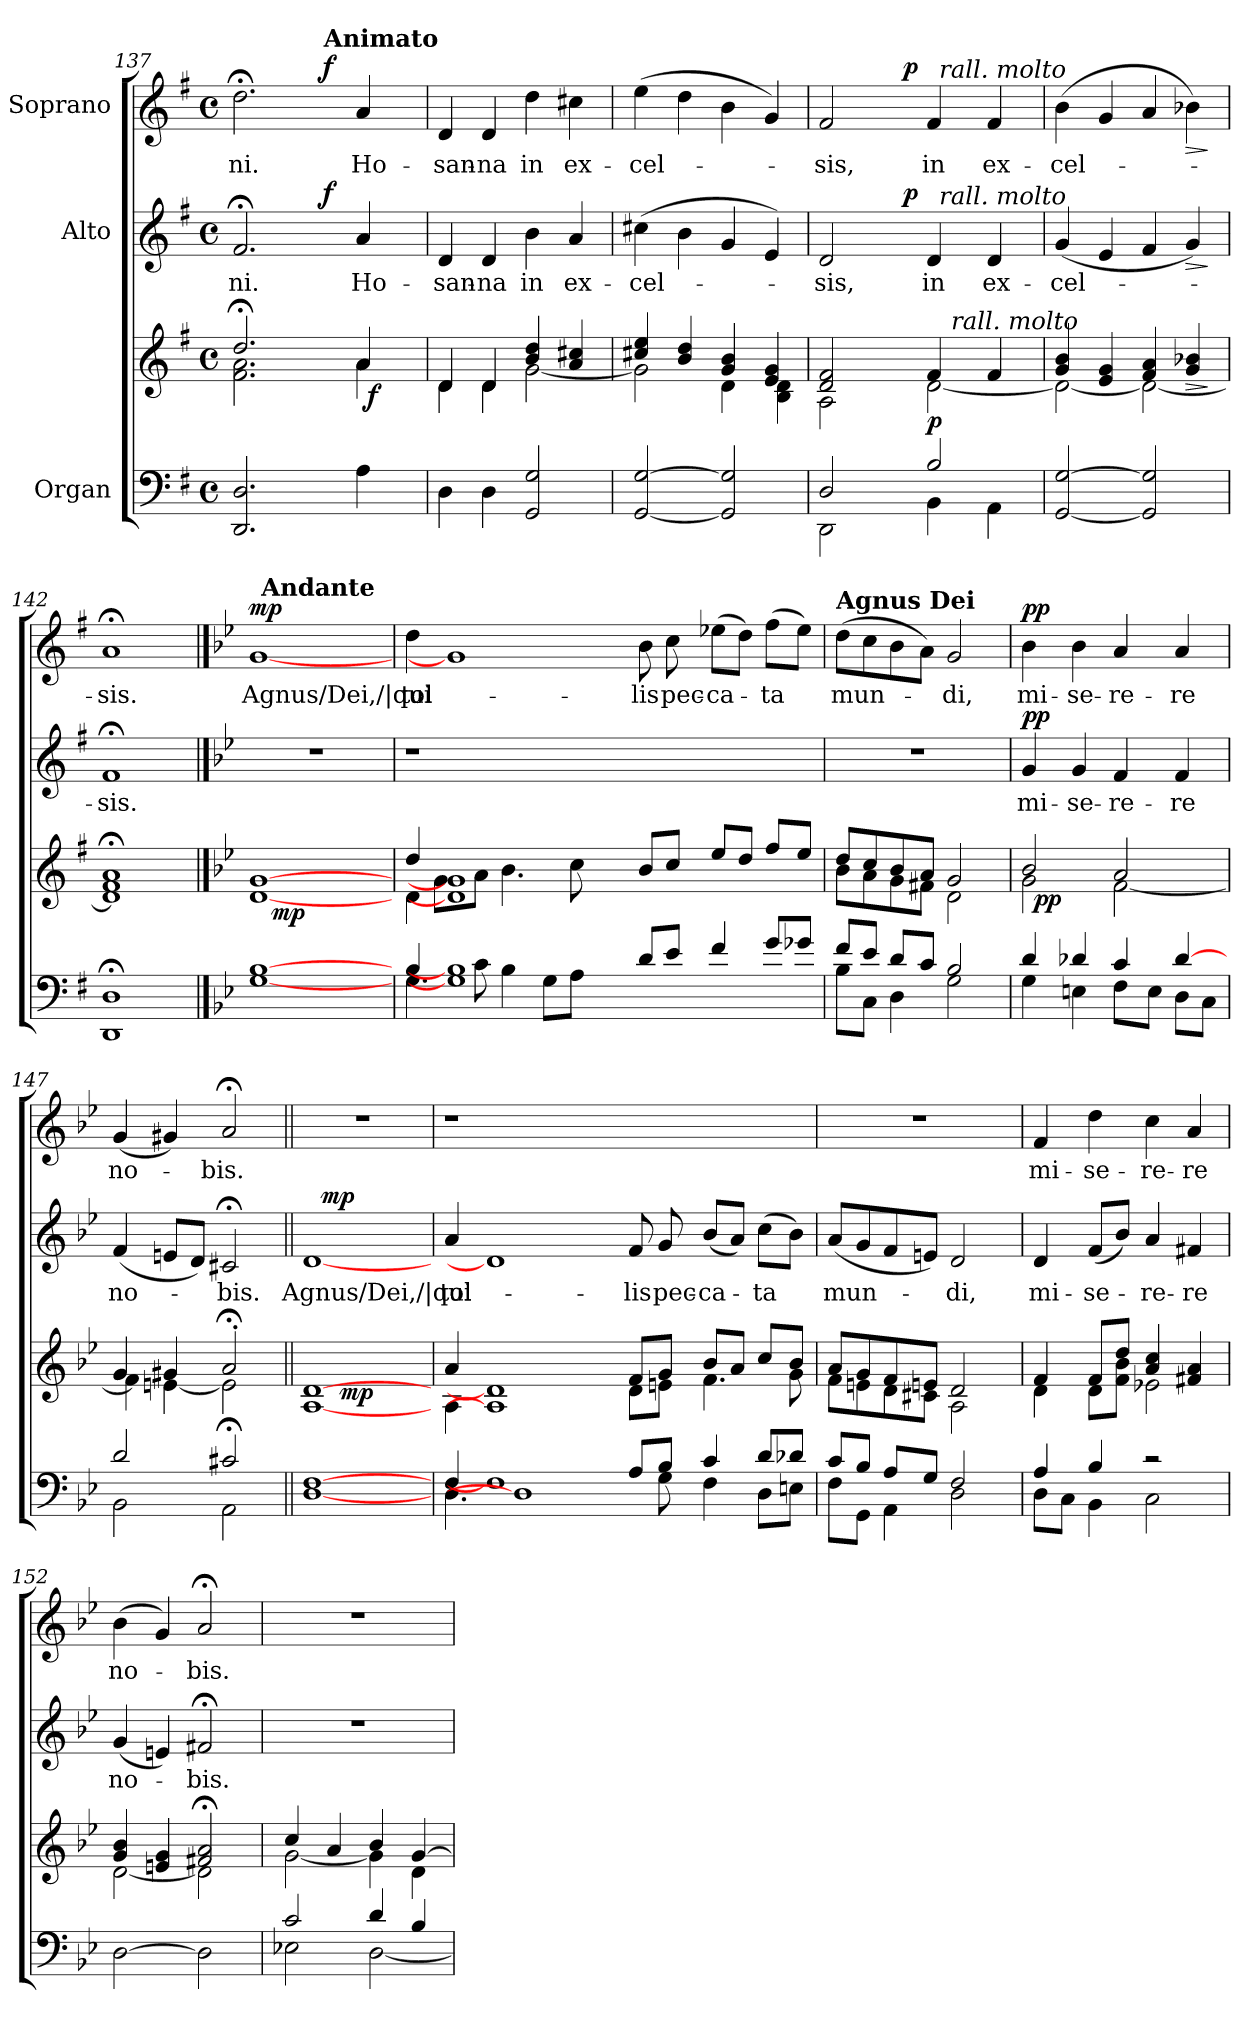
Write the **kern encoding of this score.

**kern	**kern	**dynam	**kern	**text	**dynam	**kern	**text	**dynam
*part3	*part3	*part3	*part2	*part2	*part2	*part1	*part1	*part1
*staff4	*staff3	*staff3/4	*staff2	*staff2	*staff2	*staff1	*staff1	*staff1
*I"Organ	*	*	*I"Alto	*	*	*I"Soprano	*	*
*clefF4	*clefG2	*	*clefG2	*	*	*clefG2	*	*
*k[f#]	*k[f#]	*	*k[f#]	*	*	*k[f#]	*	*
*G:	*G:	*	*G:	*	*	*G:	*	*
*M4/4	*M4/4	*	*M4/4	*	*	*M4/4	*	*
*met(c)	*met(c)	*	*met(c)	*	*	*met(c)	*	*
=137	=137	=137	=137	=137	=137	=137	=137	=137
*	*^	*	*	*	*	*	*	*
!	!	!	!	!	!LO:LY:b	!	!	!LO:LY:b	!
*	*	*^	*	*^	*	*	*^	*	*
2.DD/ 2.D/	2.dd;</	2.f#\ 2.a\	2ryy	.	2.f#;</	2ryy	-ni.	.	2.dd;<\	2ryy	-ni.	.
.	.	.	4ryy	.	.	16.ryy	.	.	.	16.ryy	.	.
!	!	!	!	!	!	!	!	!	!	!LO:TX:a:B:t=Animato	!	!
!	!	!	!	!	!	!	!	!LO:DY:b	!	!	!	!LO:DY:b
.	.	.	.	.	.	4ryy	.	f	.	4ryy	.	f
!	!	!	!	!	!	!	!LO:LY:b	!	!	!	!LO:LY:b	!
4A\	4a/	4a\	32ryy	.	4a/	.	Ho-	.	4a/	.	Ho-	.
!	!	!	!	!LO:DY:b	!	!	!	!	!	!	!	!
.	.	.	8..ryy	f	.	.	.	.	.	.	.	.
.	.	.	.	.	.	8ryy	.	.	.	8ryy	.	.
.	.	.	.	.	.	32ryy	.	.	.	32ryy	.	.
!!LO:LB:g=z
=138	=138	=138	=138	=138	=138	=138	=138	=138	=138	=138	=138	=138
!	!	!	!	!	!	!	!LO:LY:b	!	!	!	!LO:LY:b	!
*	*	*v	*v	*	*	*	*	*	*v	*v	*	*
*	*	*	*	*v	*v	*	*	*	*	*
4D\	4d/	4d\	.	4d/	-san-	.	4d/	-san-	.
!	!	!	!	!	!LO:LY:b	!	!	!LO:LY:b	!
4D\	4d/	4d\	.	4d/	-na	.	4d/	-na	.
!	!	!	!	!	!LO:LY:b	!	!	!LO:LY:b	!
2GG/ 2G/	4b/ 4dd/	[<2g\	.	4b\	in	.	4dd\	in	.
!	!	!	!	!	!LO:LY:b	!	!	!LO:LY:b	!
.	4a/ 4cc#X/	.	.	4a/	ex-	.	4cc#X\	ex-	.
=139	=139	=139	=139	=139	=139	=139	=139	=139	=139
!	!	!	!	!	!LO:LY:b	!	!	!LO:LY:b	!
[2GG/ [2G/	4cc#X/ 4ee/	2g\]	.	(>4cc#X\	-cel-	.	(>4ee\	-cel-	.
.	4b/ 4dd/	.	.	4b\	.	.	4dd\	.	.
2GG/] 2G/]	4g/ 4b/	4d\	.	4g/	.	.	4b\	.	.
.	4e/ 4g/	4B\ 4d\	.	4e/)	.	.	4g/)	.	.
=140	=140	=140	=140	=140	=140	=140	=140	=140	=140
*^	*	*	*	*	*	*	*	*	*
!	!	!	!	!	!	!LO:LY:b	!	!	!LO:LY:b	!
*	*	*	*^	*	*^	*	*	*^	*	*
*	*	*	*	*	*	*	*^	*	*	*	*^	*	*
2D/	2DD\	2d/ 2f#/	2A\	2ryy	.	2d/	4ryy	2ryy	-sis,	.	2f#/	4ryy	2ryy	-sis,	.
.	.	.	.	.	.	.	8ryy	.	.	.	.	8ryy	.	.	.
.	.	.	.	.	.	.	32ryy	.	.	.	.	32ryy	.	.	.
!	!	!	!	!	!	!	!	!	!	!LO:DY:b	!	!	!	!	!LO:DY:b
.	.	.	.	.	.	.	2ryy	.	.	p	.	2ryy	.	.	p
!	!	!	!	!	!LO:DY:b	!	!	!	!LO:LY:b	!	!	!	!	!LO:LY:b	!
2B/	4BB\	4f#/	[<2d\	16ryy	p	4d/	.	32ryy	in	.	4f#/	.	32ryy	in	.
!	!	!	!	!	!	!	!	!	!	!	!	!	!LO:TX:a:i:t=rall. molto	!	!
!	!	!	!	!	!	!	!	!LO:TX:a:i:t=rall. molto	!	!	!	!	!	!	!
.	.	.	.	.	.	.	.	4...ryy	.	.	.	.	4...ryy	.	.
!	!	!	!	!LO:TX:a:i:t=rall. molto	!	!	!	!	!	!	!	!	!	!	!
.	.	.	.	4..ryy	.	.	.	.	.	.	.	.	.	.	.
!	!	!	!	!	!	!	!	!	!LO:LY:b	!	!	!	!	!LO:LY:b	!
.	4AA\	4f#/	.	.	.	4d/	.	.	ex-	.	4f#/	.	.	ex-	.
.	.	.	.	.	.	.	16.ryy	.	.	.	.	16.ryy	.	.	.
=141	=141	=141	=141	=141	=141	=141	=141	=141	=141	=141	=141	=141	=141	=141	=141
!	!	!	!	!	!	!	!	!	!LO:LY:b	!	!	!	!	!LO:LY:b	!
*v	*v	*	*	*	*	*v	*v	*v	*	*	*v	*v	*v	*	*
*	*	*v	*v	*	*	*	*	*	*	*
[2GG/ [2G/	4g/ 4b/	2d\_	.	(<4g/	-cel-	.	(>4b\	-cel-	.
.	4e/ 4g/	.	.	4e/	.	.	4g/	.	.
2GG/] 2G/]	4f#/ 4a/	2d\_	.	4f#/	.	.	4a/	.	.
!	!	!	!LO:HP:b	!	!	!LO:HP:b	!	!	!LO:HP:b
.	4g/ 4b-X/	.	>	4g/)	.	>	4b-X\)	.	>
*	*v	*v	*	*	*	*	*	*	*
.	.	]	.	.	]	.	.	]
=142	=142	=142	=142	=142	=142	=142	=142	=142
*	*^	*	*	*	*	*	*	*
!	!	!	!	!	!LO:LY:b	!	!	!LO:LY:b	!
1DD;< 1D;<	1f#;< 1a;<	1d]	.	1f#;<	-sis.	.	1a;<	-sis.	.
!!LO:LB:g=z
==143	==143	==143	==143	==143	==143	==143	==143	==143	==143
*k[b-e-]	*k[b-e-]	*	*	*k[b-e-]	*	*	*k[b-e-]	*	*
*B-:	*B-:	*	*	*B-:	*	*	*B-:	*	*
!	!	!	!	!	!	!	!	!LO:LY:b	!LO:DY:b
*	*	*	*	*	*	*	*^	*	*
[1G [1B-	[1d [1g	16ryy	.	1r	.	.	[1g	32ryy	Agnus/Dei,/|qui	mp
!	!	!	!	!	!	!	!	!LO:TX:a:B:t=Andante	!	!
.	.	.	.	.	.	.	.	2ryy	.	.
!	!	!	!LO:DY:b	!	!	!	!	!	!	!
.	.	2...ryy	mp	.	.	.	.	.	.	.
.	.	.	.	.	.	.	.	4...ryy	.	.
=144	=144	=144	=144	=144	=144	=144	=144	=144	=144	=144
*^	*	*	*	*	*	*	*	*	*	*
!	!	!	!	!	!	!	!	!	!	!LO:LY:b	!
*	*	*	*	*	*	*	*	*v	*v	*	*
4B-/	4.G\	4dd/	4d\	.	1r	.	.	4dd\	tol-	.
1G] 1B-]	.	1d] 1g]	8g\L	.	.	.	.	1g]	.	.
.	8c\	.	8a\J	.	.	.	.	.	.	.
.	4B-\	.	4.b-\	.	.	.	.	.	.	.
.	8G\L	.	.	.	.	.	.	.	.	.
.	8A\J	.	8cc\	.	.	.	.	.	.	.
.	1ryy	.	1ryy	.	1ryy	.	.	.	.	.
!	!	!	!	!	!	!	!	!	!LO:LY:b	!
8d/L	.	8b-/L	.	.	.	.	.	8b-\	-lis	.
!	!	!	!	!	!	!	!	!	!LO:LY:b	!
8e-/J	.	8cc/J	.	.	.	.	.	8cc\	pec-	.
!	!	!	!	!	!	!	!	!	!LO:LY:b	!
4f/	.	8ee-/L	.	.	.	.	.	(>8ee-X\L	-ca-	.
.	.	8dd/J	.	.	.	.	.	8dd\J)	.	.
!	!	!	!	!	!	!	!	!	!LO:LY:b	!
8g/L	.	8ff/L	.	.	.	.	.	(>8ff\L	-ta	.
8g-X/J	.	8ee-/J	.	.	.	.	.	8ee-\J)	.	.
=145	=145	=145	=145	=145	=145	=145	=145	=145	=145	=145
!	!	!	!	!	!	!	!	!LO:TX:a:B:t=Agnus Dei	!	!
!	!	!	!	!	!	!	!	!	!LO:LY:b	!
8f/L	8B-\L	8dd/L	8b-\L	.	1r	.	.	(>8dd\L	mun-	.
8e-/J	8C\J	8cc/	8a\	.	.	.	.	8cc\	.	.
8d/L	4D\	8b-/	8g\	.	.	.	.	8b-\	.	.
8c/J	.	8a/J	8f#X\J	.	.	.	.	8a\J)	.	.
!	!	!	!	!	!	!	!	!	!LO:LY:b	!
2B-/	2G\	2g/	2d\	.	.	.	.	2g/	-di,	.
=146	=146	=146	=146	=146	=146	=146	=146	=146	=146	=146
!	!	!	!	!	!	!LO:LY:b	!LO:DY:b	!	!LO:LY:b	!LO:DY:b
*	*	*	*^	*	*	*	*	*	*	*
4d/	4G\	2b-/	2g\	32ryy	.	4g/	mi-	pp	4b-\	mi-	pp
!	!	!	!	!	!LO:DY:b	!	!	!	!	!	!
.	.	.	.	2ryy	pp	.	.	.	.	.	.
!	!	!	!	!	!	!	!LO:LY:b	!	!	!LO:LY:b	!
4d-X/	4En\	.	.	.	.	4g/	-se-	.	4b-\	-se-	.
!	!	!	!	!	!	!	!LO:LY:b	!	!	!LO:LY:b	!
4c/	8F\L	2a/	[<2f\	.	.	4f/	-re-	.	4a/	-re-	.
.	.	.	.	4...ryy	.	.	.	.	.	.	.
.	8E\J	.	.	.	.	.	.	.	.	.	.
!	!	!	!	!	!	!	!LO:LY:b	!	!	!LO:LY:b	!
[>4d-/	8D\L	.	.	.	.	4f/	-re	.	4a/	-re	.
.	8C\J	.	.	.	.	.	.	.	.	.	.
=147	=147	=147	=147	=147	=147	=147	=147	=147	=147	=147	=147
!	!	!	!	!	!	!	!LO:LY:b	!	!	!LO:LY:b	!
*	*	*	*v	*v	*	*	*	*	*	*	*
2d/	2BB-\	4g/	4f\]	.	(<4f/	no-	.	(<4g/	no-	.
.	.	4g#X/	[<4en\	.	8en/L	.	.	4g#X/)	.	.
.	.	.	.	.	8d/J)	.	.	.	.	.
!	!	!	!	!	!	!LO:LY:b	!	!	!LO:LY:b	!
2c#X;</	2AA\	2a;<'</	2e\]	.	2c#X;</	-bis.	.	2a;</	-bis.	.
!!LO:PB:g=z
=148||	=148||	=148||	=148||	=148||	=148||	=148||	=148||	=148||	=148||	=148||
!	!	!	!	!	!	!LO:LY:b	!	!	!	!
*	*	*	*^	*	*^	*	*	*	*	*
[1F	[1D	[1d	[1A	8ryy	.	[1d	16ryy	Agnus/Dei,/|qui	.	1r	.	.
!	!	!	!	!	!	!	!	!	!LO:DY:b	!	!	!
.	.	.	.	.	.	.	2...ryy	.	mp	.	.	.
!	!	!	!	!	!LO:DY:b	!	!	!	!	!	!	!
.	.	.	.	2..ryy	mp	.	.	.	.	.	.	.
=149	=149	=149	=149	=149	=149	=149	=149	=149	=149	=149	=149	=149
!	!	!	!	!	!	!	!	!LO:LY:b	!	!	!	!
*	*	*	*v	*v	*	*	*	*	*	*	*	*
*	*	*	*	*	*v	*v	*	*	*	*	*
4F/	4.D\	4a/	4A\	.	4a/	tol-	.	1r	.	.
1F]	.	1d]	1A]	.	1d]	.	.	.	.	.
.	1D]	.	.	.	.	.	.	.	.	.
.	.	.	.	.	.	.	.	1ryy	.	.
!	!	!	!	!	!	!LO:LY:b	!	!	!	!
8A/L	.	8f/L	8d\L	.	8f/	-lis	.	.	.	.
!	!	!	!	!	!	!LO:LY:b	!	!	!	!
8B-/J	8G\	8g/J	8en\J	.	8g/	pec-	.	.	.	.
!	!	!	!	!	!	!LO:LY:b	!	!	!	!
4c/	4F\	8b-/L	4.f\	.	(<8b-/L	-ca-	.	.	.	.
.	.	8a/J	.	.	8a/J)	.	.	.	.	.
!	!	!	!	!	!	!LO:LY:b	!	!	!	!
8d/L	8D\L	8cc/L	.	.	(>8cc\L	-ta	.	.	.	.
8d-X/J	8En\J	8b-/J	8g\	.	8b-\J)	.	.	.	.	.
=150	=150	=150	=150	=150	=150	=150	=150	=150	=150	=150
!	!	!	!	!	!	!LO:LY:b	!	!	!	!
8c/L	8F\L	8a/L	8f\L	.	(<8a/L	mun-	.	1r	.	.
8B-/J	8GG\J	8g/	8en\	.	8g/	.	.	.	.	.
8A/L	4AA\	8f/	8d\	.	8f/	.	.	.	.	.
8G/J	.	8en/J	8c#X\J	.	8en/J)	.	.	.	.	.
!	!	!	!	!	!	!LO:LY:b	!	!	!	!
2F/	2D\	2d/	2A\	.	2d/	-di,	.	.	.	.
=151	=151	=151	=151	=151	=151	=151	=151	=151	=151	=151
!	!	!	!	!	!	!LO:LY:b	!	!	!LO:LY:b	!
4A/	8D\L	4f/	4d\	.	4d/	mi-	.	4f/	mi-	.
.	8C\J	.	.	.	.	.	.	.	.	.
!	!	!	!	!	!	!LO:LY:b	!	!	!LO:LY:b	!
4B-/	4BB-\	8f/L	8d\L	.	(<8f/L	-se-	.	4dd\	-se-	.
.	.	8dd/J	8f\ 8b-\J	.	8b-/J)	.	.	.	.	.
!	!	!	!	!	!	!LO:LY:b	!	!	!LO:LY:b	!
2rc	2C\	4a/ 4cc/	2e-X\	.	4a/	-re-	.	4cc\	-re-	.
!	!	!	!	!	!	!LO:LY:b	!	!	!LO:LY:b	!
.	.	4f#X/ 4a/	.	.	4f#X/	-re	.	4a/	-re	.
*v	*v	*	*	*	*	*	*	*	*	*
!!LO:LB:g=z
=152	=152	=152	=152	=152	=152	=152	=152	=152	=152
!	!	!	!	!	!LO:LY:b	!	!	!LO:LY:b	!
[2D\	4g/ 4b-/	[<2d\	.	(<4g/	no-	.	(>4b-\	no-	.
.	4en/ 4g/	.	.	4en/)	.	.	4g/)	.	.
!	!	!	!	!	!LO:LY:b	!	!	!LO:LY:b	!
2D\]	2f#X/;< 2a/;<	2d\]	.	2f#X;</	-bis.	.	2a;</	-bis.	.
=153	=153	=153	=153	=153	=153	=153	=153	=153	=153
*^	*	*	*	*	*	*	*	*	*
2c/	2E-X\	4cc/	[<2g\	.	1r	.	.	1r	.	.
.	.	4a/	.	.	.	.	.	.	.	.
4d/	[<2D\	4b-/	4g\]	.	.	.	.	.	.	.
4B-/	.	[>4g/	4d\	.	.	.	.	.	.	.
*v	*v	*	*	*	*	*	*	*	*	*
*	*v	*v	*	*	*	*	*	*	*
=	=	=	=	=	=	=	=	=
*-	*-	*-	*-	*-	*-	*-	*-	*-
